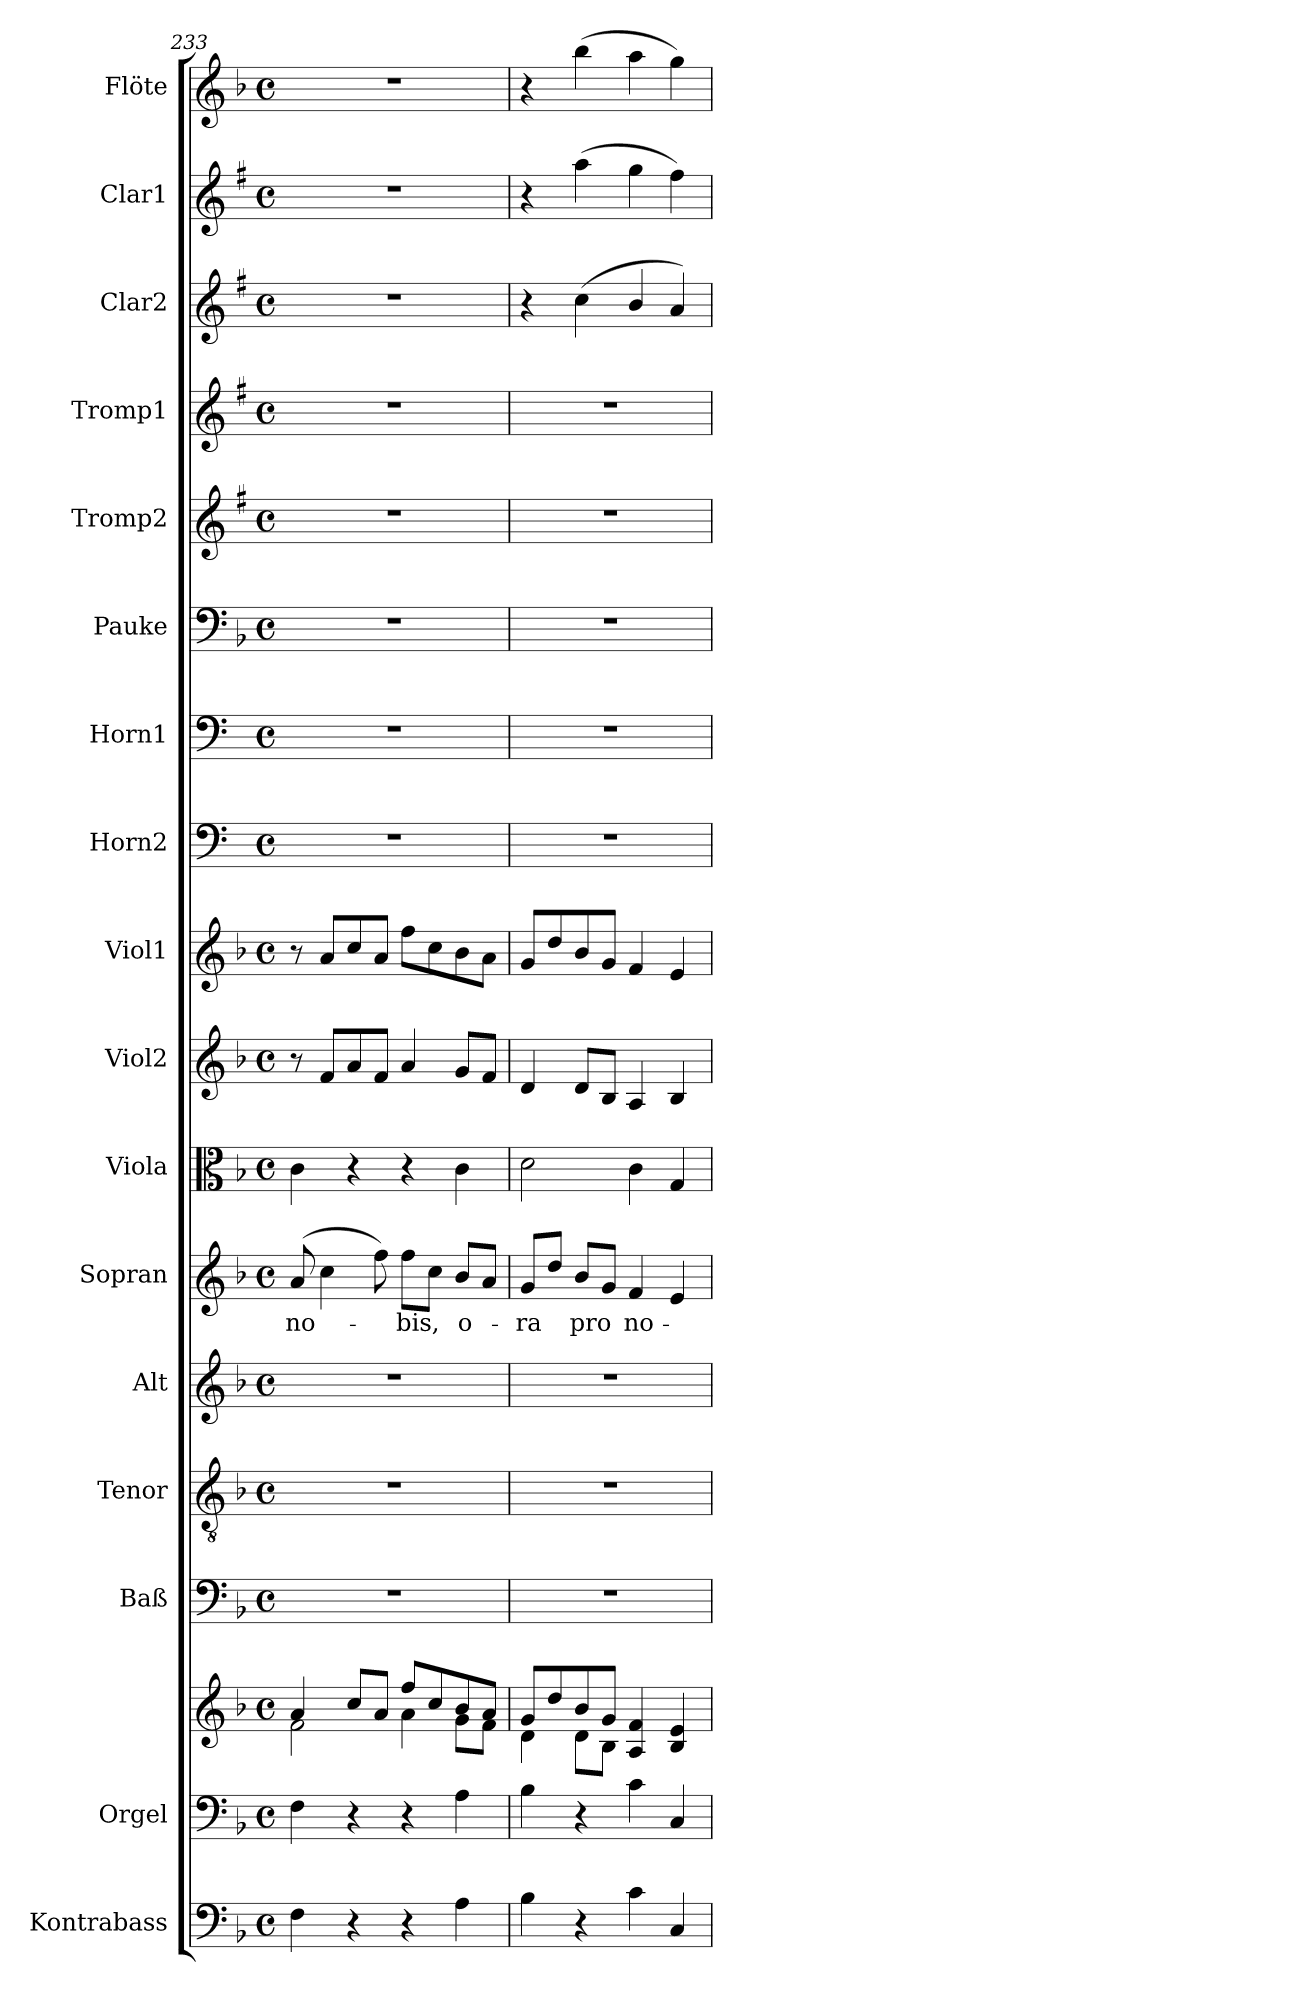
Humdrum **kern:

**kern	**kern	**kern	**kern	**kern	**kern	**kern	**text	**kern	**kern	**kern	**kern	**kern	**kern	**kern	**kern	**kern	**kern	**kern
*part17	*part16	*part16	*part15	*part14	*part13	*part12	*part12	*part11	*part10	*part9	*part8	*part7	*part6	*part5	*part4	*part3	*part2	*part1
*staff18	*staff17	*staff16	*staff15	*staff14	*staff13	*staff12	*staff12	*staff11	*staff10	*staff9	*staff8	*staff7	*staff6	*staff5	*staff4	*staff3	*staff2	*staff1
*I"Kontrabass	*I"Orgel	*	*I"Baß	*I"Tenor	*I"Alt	*I"Sopran	*	*I"Viola	*I"Viol2	*I"Viol1	*I"Horn2	*I"Horn1	*I"Pauke	*I"Tromp2	*I"Tromp1	*I"Clar2	*I"Clar1	*I"Flöte
*I'Kb	*	*	*I'B	*I'T	*I'A	*I'S	*	*I'Vla	*I'Vl2	*I'Vl1	*I'Hr2	*I'Hr1	*I'Pk	*I'Tr2	*I'Tr1	*I'Cl2	*I'Cl1	*I'Fl
!!LO:PB:g=z
*clefF4	*clefF4	*clefG2	*clefF4	*clefGv2	*clefG2	*clefG2	*	*clefC3	*clefG2	*clefG2	*clefF4	*clefF4	*clefF4	*clefG2	*clefG2	*clefG2	*clefG2	*clefG2
*ITrd7c12	*	*	*	*	*	*	*	*	*	*	*ITrd4c7	*ITrd4c7	*	*ITrd1c2	*ITrd1c2	*ITrd1c2	*ITrd1c2	*
*k[b-]	*k[b-]	*k[b-]	*k[b-]	*k[b-]	*k[b-]	*k[b-]	*	*k[b-]	*k[b-]	*k[b-]	*k[b-]	*k[b-]	*k[b-]	*k[b-]	*k[b-]	*k[b-]	*k[b-]	*k[b-]
*F:	*F:	*F:	*F:	*F:	*F:	*F:	*	*F:	*F:	*F:	*F:	*F:	*F:	*F:	*F:	*F:	*F:	*F:
*M4/4	*M4/4	*M4/4	*M4/4	*M4/4	*M4/4	*M4/4	*	*M4/4	*M4/4	*M4/4	*M4/4	*M4/4	*M4/4	*M4/4	*M4/4	*M4/4	*M4/4	*M4/4
*met(c)	*met(c)	*met(c)	*met(c)	*met(c)	*met(c)	*met(c)	*	*met(c)	*met(c)	*met(c)	*met(c)	*met(c)	*met(c)	*met(c)	*met(c)	*met(c)	*met(c)	*met(c)
=233	=233	=233	=233	=233	=233	=233	=233	=233	=233	=233	=233	=233	=233	=233	=233	=233	=233	=233
*	*	*^	*	*	*	*	*	*	*	*	*	*	*	*	*	*	*	*
!	!	!	!	!	!	!	!	!LO:LY:b	!	!	!	!	!	!	!	!	!	!	!
4FF\	4F\	4a/	2f\	1r	1r	1r	(8a/	no-	4c\	8r	8r	1r	1r	1r	1r	1r	1r	1r	1r
.	.	.	.	.	.	.	4cc\	.	.	8f/L	8a/L	.	.	.	.	.	.	.	.
4r	4r	8cc/L	.	.	.	.	.	.	4r	8a/	8cc/	.	.	.	.	.	.	.	.
.	.	8a/J	.	.	.	.	8ff\)	.	.	8f/J	8a/J	.	.	.	.	.	.	.	.
!	!	!	!	!	!	!	!	!LO:LY:b	!	!	!	!	!	!	!	!	!	!	!
4r	4r	8ff/L	4a\	.	.	.	8ff\L	-bis,	4r	4a/	8ff\L	.	.	.	.	.	.	.	.
.	.	8cc/	.	.	.	.	8cc\J	.	.	.	8cc\	.	.	.	.	.	.	.	.
!	!	!	!	!	!	!	!	!LO:LY:b	!	!	!	!	!	!	!	!	!	!	!
4AA\	4A\	8b-/	8g\L	.	.	.	8b-/L	o-	4c\	8g/L	8b-\	.	.	.	.	.	.	.	.
.	.	8a/J	8f\J	.	.	.	8a/J	.	.	8f/J	8a\J	.	.	.	.	.	.	.	.
=234	=234	=234	=234	=234	=234	=234	=234	=234	=234	=234	=234	=234	=234	=234	=234	=234	=234	=234	=234
!	!	!	!	!	!	!	!	!LO:LY:b	!	!	!	!	!	!	!	!	!	!	!
4BB-\	4B-\	8g/L	4d\	1r	1r	1r	8g/L	-ra	2d\	4d/	8g/L	1r	1r	1r	1r	1r	4r	4r	4r
.	.	8dd/	.	.	.	.	8dd/J	.	.	.	8dd/	.	.	.	.	.	.	.	.
!	!	!	!	!	!	!	!	!LO:LY:b	!	!	!	!	!	!	!	!	!	!	!
4r	4r	8b-/	8d\L	.	.	.	8b-/L	pro	.	8d/L	8b-/	.	.	.	.	.	(<4b-\	(>4gg\	(>4bb-\
.	.	8g/J	8B-\J	.	.	.	8g/J	.	.	8B-/J	8g/J	.	.	.	.	.	.	.	.
!	!	!	!	!	!	!	!	!LO:LY:b	!	!	!	!	!	!	!	!	!	!	!
4C\	4c\	4A/ 4f/	2ryy	.	.	.	4f/	no-	4c\	4A/	4f/	.	.	.	.	.	4a/	4ff\	4aa\
4CC/	4C/	4B-/ 4e/	.	.	.	.	4e/	.	4G/	4B-/	4e/	.	.	.	.	.	4g/)	4ee\)	4gg\)
*	*	*v	*v	*	*	*	*	*	*	*	*	*	*	*	*	*	*	*	*
=	=	=	=	=	=	=	=	=	=	=	=	=	=	=	=	=	=	=
*-	*-	*-	*-	*-	*-	*-	*-	*-	*-	*-	*-	*-	*-	*-	*-	*-	*-	*-
